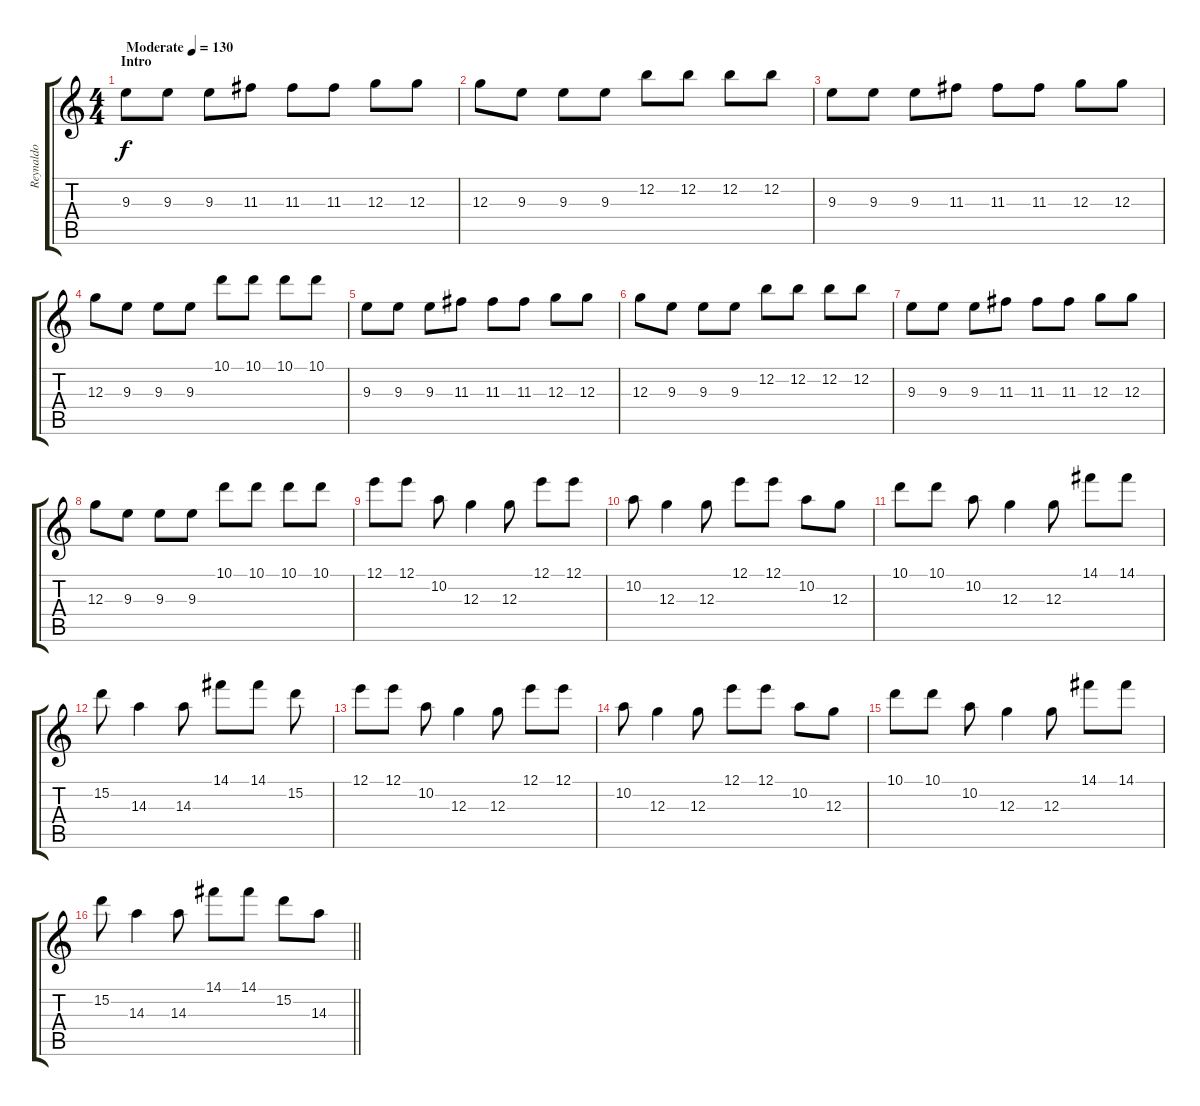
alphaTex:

\track ("Reynaldo" "Reynaldo") {instrument distortionguitar}
\staff {score tabs}
\tuning (E4 B3 G3 D3 A2 E2) {hide}
\ts (4 4)
\section ("" "Intro")
\tempo (130 "Moderate")
\clef g2
\ks c
9.3.8{dy f instrument distortionguitar} 9.3.8 9.3.8 11.3.8 11.3.8 11.3.8 12.3.8 12.3.8 |
12.3.8 9.3.8 9.3.8 9.3.8 12.2.8 12.2.8 12.2.8 12.2.8 |
9.3.8 9.3.8 9.3.8 11.3.8 11.3.8 11.3.8 12.3.8 12.3.8 |
12.3.8 9.3.8 9.3.8 9.3.8 10.1.8 10.1.8 10.1.8 10.1.8 |
9.3.8 9.3.8 9.3.8 11.3.8 11.3.8 11.3.8 12.3.8 12.3.8 |
12.3.8 9.3.8 9.3.8 9.3.8 12.2.8 12.2.8 12.2.8 12.2.8 |
9.3.8 9.3.8 9.3.8 11.3.8 11.3.8 11.3.8 12.3.8 12.3.8 |
12.3.8 9.3.8 9.3.8 9.3.8 10.1.8 10.1.8 10.1.8 10.1.8 |
12.1.8 12.1.8 10.2.8 12.3.4 12.3.8 12.1.8 12.1.8 |
10.2.8 12.3.4 12.3.8 12.1.8 12.1.8 10.2.8 12.3.8 |
10.1.8 10.1.8 10.2.8 12.3.4 12.3.8 14.1.8 14.1.8 |
15.2.8 14.3.4 14.3.8 14.1.8 14.1.8 15.2.8 |
12.1.8 12.1.8 10.2.8 12.3.4 12.3.8 12.1.8 12.1.8 |
10.2.8 12.3.4 12.3.8 12.1.8 12.1.8 10.2.8 12.3.8 |
10.1.8 10.1.8 10.2.8 12.3.4 12.3.8 14.1.8 14.1.8 |
\barLineRight lightlight
15.2.8 14.3.4 14.3.8 14.1.8 14.1.8 15.2.8 14.3.8
